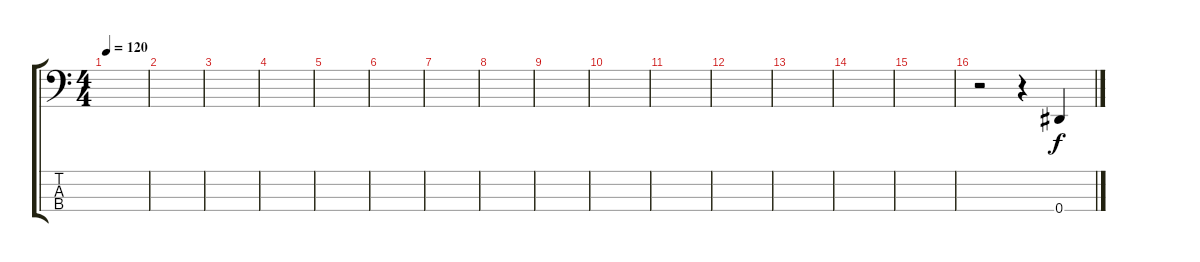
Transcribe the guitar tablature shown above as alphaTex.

\track "" {instrument electricbassfinger}
\staff {score tabs}
\tuning (Gb2 Db2 Ab1 Eb1) {hide}
\ts (4 4)
\tempo 120
\clef f4
\ks c
|
|
|
|
|
|
|
|
|
|
|
|
|
|
|
r.2 r.4 0.4{ss}.4
